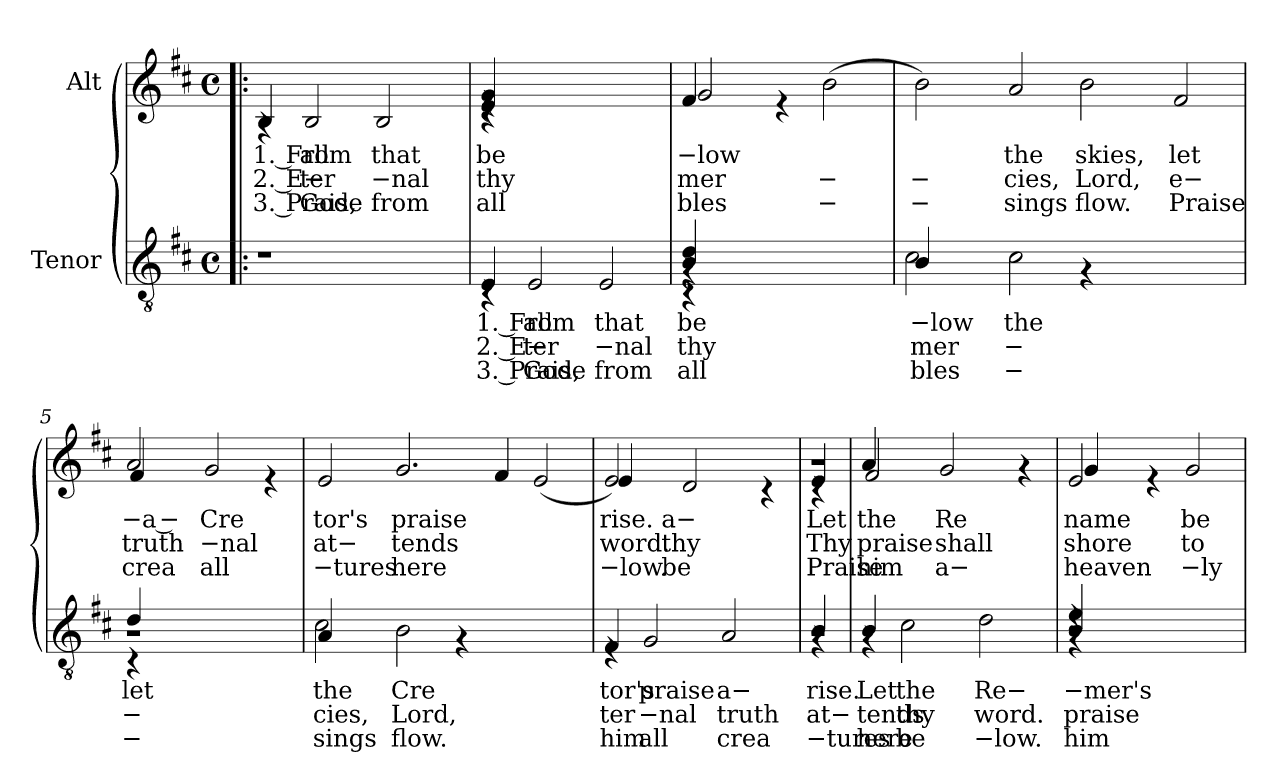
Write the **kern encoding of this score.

**kern	**text	**text	**text	**kern	**text	**text	**text
*part2	*part2	*part2	*part2	*part1	*part1	*part1	*part1
*staff2	*staff2	*staff2	*staff2	*staff1	*staff1	*staff1	*staff1
*I"Tenor	*	*	*	*I"Alt	*	*	*
*clefGv2	*	*	*	*clefG2	*	*	*
*k[f#c#]	*	*	*	*k[f#c#]	*	*	*
*D:	*	*	*	*D:	*	*	*
*M4/4	*	*	*	*M4/4	*	*	*
*met(c)	*	*	*	*met(c)	*	*	*
=1!|:	=1!|:	=1!|:	=1!|:	=1!|:	=1!|:	=1!|:	=1!|:
*	*	*	*	*^	*	*	*
!	!	!	!	!	!LO:N:head=solid	!LO:LY:b:rj	!LO:LY:b:rj	!LO:LY:b:rj
1r	.	.	.	4rG	4B/	1. From	2. E−	3. Praise
!	!	!	!	!	!	!LO:LY:b	!LO:LY:b	!LO:LY:b
.	.	.	.	2B/	1ryy	all	ter	God,
!	!	!	!	!	!	!LO:LY:b	!LO:LY:b	!LO:LY:b
.	.	.	.	2B/	.	that	−nal	from
4ryy	.	.	.	.	.	.	.	.
*	*	*	*	*v	*v	*	*	*
=2	=2	=2	=2	=2	=2	=2	=2
!LO:N:head=solid	!LO:LY:b:rj	!LO:LY:b:rj	!LO:LY:b:rj	!LO:N:n=1:head=solid	!	!	!
*^	*	*	*	*	*	*	*
!	!	!	!	!	!LO:N:n=2:head=solid	!LO:LY:b	!LO:LY:b	!LO:LY:b
*	*	*	*	*	*^	*	*	*
*	*	*	*	*	*	*^	*	*	*
4E/	4rC	1. From	2. E−	3. Praise	4e/ 4g/	4re	4rc	be	thy	all
!	!	!LO:LY:b	!LO:LY:b	!LO:LY:b	!	!	!	!	!	!
1ryy	2E/	all	ter	God,	1ryy	1ryy	1ryy	.	.	.
!	!	!LO:LY:b	!LO:LY:b	!LO:LY:b	!	!	!	!	!	!
.	2E/	that	−nal	from	.	.	.	.	.	.
*	*	*	*	*	*v	*v	*v	*	*	*
=3	=3	=3	=3	=3	=3	=3	=3	=3
!LO:N:n=1:head=solid	!	!	!	!	!	!	!	!
!LO:N:n=2:head=solid	!	!LO:LY:b	!LO:LY:b	!LO:LY:b	!LO:N:head=solid	!	!LO:LY:b	!LO:LY:b
*	*^	*	*	*	*^	*	*	*
!	!	!	!	!	!	!	!	!LO:LY:b:rj	!LO:LY:b:rj	!LO:LY:b:rj
4B/ 4d/	4rC	4rG	be	thy	all	4f#/	2g/	−low	mer	bles
1ryy	1ryy	1ryy	.	.	.	1ryy	.	.	.	.
.	.	.	.	.	.	.	4rd	.	.	.
!	!	!	!	!	!	!	!	!	!LO:LY:b	!LO:LY:b
.	.	.	.	.	.	.	(>2b\	.	−	−
*v	*v	*v	*	*	*	*	*	*	*	*
=4	=4	=4	=4	=4	=4	=4	=4	=4
!LO:N:head=solid	!LO:LY:b	!LO:LY:b	!LO:LY:b	!	!	!	!	!
*^	*	*	*	*	*	*	*	*
!	!	!LO:LY:b:rj	!LO:LY:b:rj	!LO:LY:b:rj	!	!	!	!LO:LY:b	!LO:LY:b
*	*	*	*	*	*v	*v	*	*	*
4B/	2c#\	−low	mer	bles	2b\)	.	−	−
2.ryy	.	.	.	.	.	.	.	.
!	!	!LO:LY:b	!LO:LY:b	!LO:LY:b	!	!LO:LY:b	!LO:LY:b	!LO:LY:b
.	2c#\	the	−	−	2a/	the	cies,	sings
!	!	!	!	!	!	!LO:LY:b	!LO:LY:b	!LO:LY:b
1ryy	4rG	.	.	.	2b\	skies,	Lord,	flow.
.	2.ryy	.	.	.	.	.	.	.
!	!	!	!	!	!	!LO:LY:b	!LO:LY:b	!LO:LY:b
.	.	.	.	.	2f#/	let	e−	Praise
!!LO:LB:g=z
=5	=5	=5	=5	=5	=5	=5	=5	=5
*	*^	*	*	*	*^	*	*	*
!LO:N:vis=1	!	!LO:N:head=solid	!LO:LY:b	!LO:LY:b	!LO:LY:b	!	!LO:N:head=solid	!LO:LY:b	!LO:LY:b	!LO:LY:b
!	!	!	!	!	!	!	!	!LO:LY:b:rj	!LO:LY:b:rj	!LO:LY:b:rj
4rA	4rC	4d/	let	−	−	2a/	4f#/	−a −	truth	crea
1ryy	1ryy	1ryy	.	.	.	.	1ryy	.	.	.
!	!	!	!	!	!	!	!	!LO:LY:b	!LO:LY:b	!LO:LY:b
.	.	.	.	.	.	2g/	.	Cre	−nal	all
.	.	.	.	.	.	4rd	.	.	.	.
*v	*v	*v	*	*	*	*	*	*	*	*
*	*	*	*	*v	*v	*	*	*
=6	=6	=6	=6	=6	=6	=6	=6
!LO:N:head=solid	!LO:LY:b:rj	!LO:LY:b:rj	!LO:LY:b:rj	!	!	!	!
*^	*	*	*	*	*	*	*
!	!	!LO:LY:b	!LO:LY:b	!LO:LY:b	!	!LO:LY:b	!LO:LY:b	!LO:LY:b
4A/	2c#\	the	cies,	sings	2e/	tor's	at−	−tures
2.ryy	.	.	.	.	.	.	.	.
!	!	!LO:LY:b	!LO:LY:b	!LO:LY:b	!	!LO:LY:b	!LO:LY:b	!LO:LY:b
.	2B\	Cre	Lord,	flow.	2.g/	praise	tends	here
1ryy	4rF	.	.	.	.	.	.	.
.	2.ryy	.	.	.	4f#/	.	.	.
.	.	.	.	.	(<2e/	.	.	.
=7	=7	=7	=7	=7	=7	=7	=7	=7
*	*	*	*	*	*^	*	*	*
!LO:N:head=solid	!	!LO:LY:b	!LO:LY:b	!LO:LY:b	!	!LO:N:head=solid	!LO:LY:b	!LO:LY:b	!LO:LY:b
4F#/	4rD	tor's	ter	him	2e/)	4e/	rise.	word.	−low.
!	!	!LO:LY:b	!LO:LY:b	!LO:LY:b	!	!	!	!	!
1ryy	2G/	praise	−nal	all	.	1ryy	.	.	.
!	!	!	!	!	!	!	!LO:LY:b	!LO:LY:b	!LO:LY:b
.	.	.	.	.	2d/	.	a−	thy	be
!	!	!LO:LY:b	!LO:LY:b	!LO:LY:b	!	!	!	!	!
.	2A/	a−	truth	crea	.	.	.	.	.
.	.	.	.	.	4rc	.	.	.	.
=8	=8	=8	=8	=8	=8	=8	=8	=8	=8
*	*^	*	*	*	*	*^	*	*	*
!	!LO:N:head=solid	!LO:N:vis=1	!LO:LY:b	!LO:LY:b	!LO:LY:b	!LO:N:vis=1	!	!LO:N:head=solid	!LO:LY:b	!LO:LY:b	!LO:LY:b
4rG	4B/	4rA	rise.	at−	−tures	4ra	4rc	4e/	Let	Thy	Praise
=9	=9	=9	=9	=9	=9	=9	=9	=9	=9	=9	=9
!LO:N:head=solid	!	!	!LO:LY:b	!LO:LY:b	!LO:LY:b	!LO:N:head=solid	!	!	!LO:LY:b:rj	!LO:LY:b:rj	!LO:LY:b:rj
!	!	!	!	!	!	!	!	!	!LO:LY:b	!LO:LY:b	!LO:LY:b
*	*v	*v	*	*	*	*	*	*	*	*	*
*	*	*	*	*	*	*v	*v	*	*	*
4B/	4rG	Let	tends	here	4a/	2f#/	the	praise	him
!	!	!LO:LY:b	!LO:LY:b	!LO:LY:b	!	!	!	!	!
1ryy	2c#\	the	thy	be	1ryy	.	.	.	.
!	!	!	!	!	!	!	!LO:LY:b	!LO:LY:b	!LO:LY:b
.	.	.	.	.	.	2g/	Re	shall	a−
!	!	!LO:LY:b	!LO:LY:b	!LO:LY:b	!	!	!	!	!
.	2d\	Re−	word.	−low.	.	.	.	.	.
.	.	.	.	.	.	4rf	.	.	.
*v	*v	*	*	*	*	*	*	*	*
!!LO:LB:g=z	!!
=10	=10	=10	=10	=10	=10	=10	=10	=10
!LO:N:n=1:head=solid	!	!	!	!	!	!	!	!
!LO:N:n=2:head=solid	!LO:LY:b	!LO:LY:b	!LO:LY:b	!	!LO:N:head=solid	!LO:LY:b	!LO:LY:b	!LO:LY:b
*^	*	*	*	*	*	*	*	*
*	*^	*	*	*	*	*	*	*	*
!	!	!	!	!	!	!	!	!LO:LY:b	!LO:LY:b	!LO:LY:b
4B/ 4e/	4rG	4rc	−mer's	praise	him	2e/	4g/	name	shore	heaven
1ryy	1ryy	1ryy	.	.	.	.	1ryy	.	.	.
.	.	.	.	.	.	4re	.	.	.	.
!	!	!	!	!	!	!	!	!LO:LY:b	!LO:LY:b	!LO:LY:b
.	.	.	.	.	.	2g/	.	be	to	−ly
*v	*v	*v	*	*	*	*	*	*	*	*
*	*	*	*	*v	*v	*	*	*
=	=	=	=	=	=	=	=
*-	*-	*-	*-	*-	*-	*-	*-
